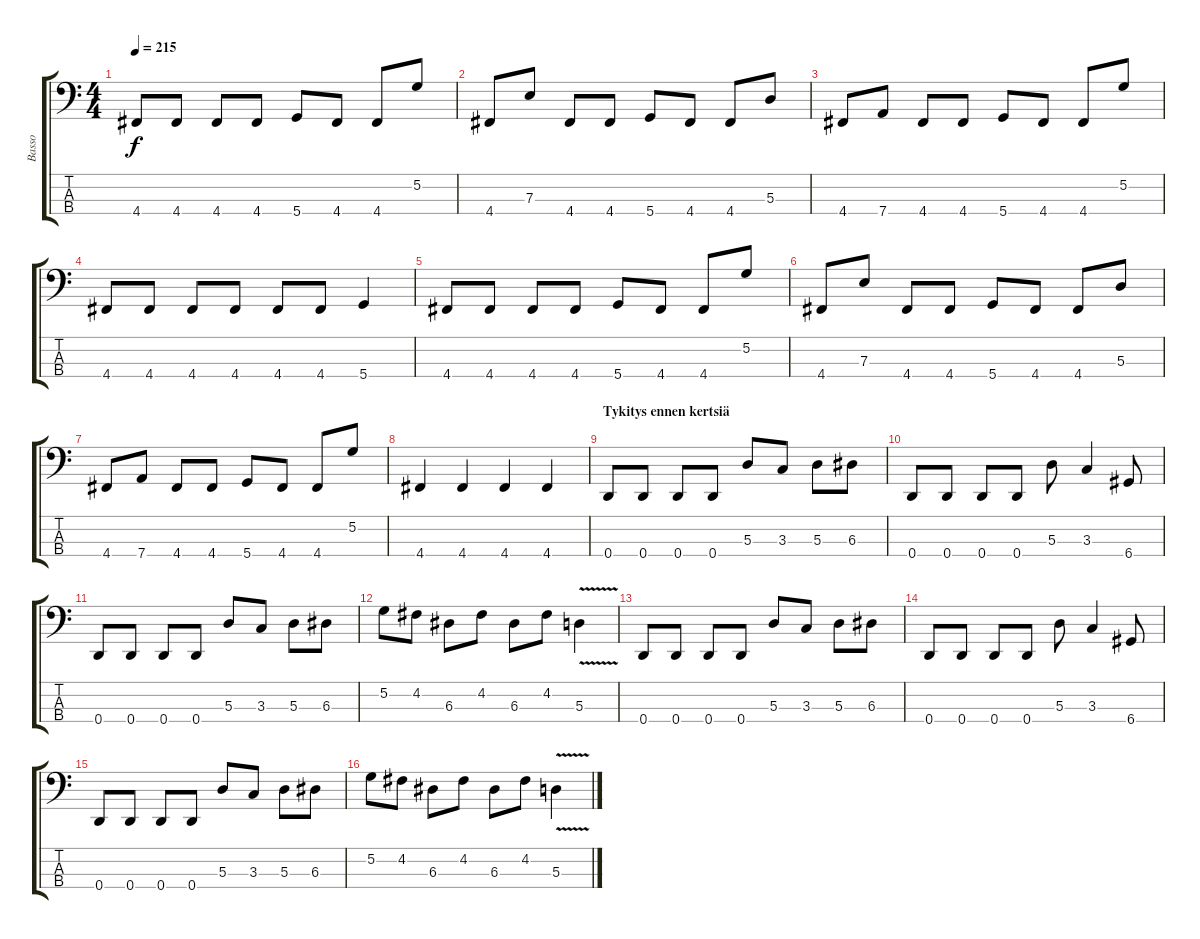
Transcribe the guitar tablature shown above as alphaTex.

\track ("Basso" "Basso") {instrument electricbassfinger}
\staff {score tabs}
\tuning (G2 D2 A1 D1) {hide}
\ts (4 4)
\tempo 215
\clef f4
\ks c
4.4.8{dy f} 4.4.8 4.4.8 4.4.8 5.4.8 4.4.8 4.4.8 5.2.8 |
4.4.8 7.3.8 4.4.8 4.4.8 5.4.8 4.4.8 4.4.8 5.3.8 |
4.4.8 7.4.8 4.4.8 4.4.8 5.4.8 4.4.8 4.4.8 5.2.8 |
4.4.8 4.4.8 4.4.8 4.4.8 4.4.8 4.4.8 5.4.4 |
4.4.8 4.4.8 4.4.8 4.4.8 5.4.8 4.4.8 4.4.8 5.2.8 |
4.4.8 7.3.8 4.4.8 4.4.8 5.4.8 4.4.8 4.4.8 5.3.8 |
4.4.8 7.4.8 4.4.8 4.4.8 5.4.8 4.4.8 4.4.8 5.2.8 |
4.4.4 4.4.4 4.4.4 4.4.4 |
\section ("" "Tykitys ennen kertsiä")
0.4.8 0.4.8 0.4.8 0.4.8 5.3.8 3.3.8 5.3.8 6.3.8 |
0.4.8 0.4.8 0.4.8 0.4.8 5.3.8 3.3.4 6.4.8 |
0.4.8 0.4.8 0.4.8 0.4.8 5.3.8 3.3.8 5.3.8 6.3.8 |
5.2.8 4.2.8 6.3.8 4.2.8 6.3.8 4.2.8 5.3{v}.4 |
0.4.8 0.4.8 0.4.8 0.4.8 5.3.8 3.3.8 5.3.8 6.3.8 |
0.4.8 0.4.8 0.4.8 0.4.8 5.3.8 3.3.4 6.4.8 |
0.4.8 0.4.8 0.4.8 0.4.8 5.3.8 3.3.8 5.3.8 6.3.8 |
5.2.8 4.2.8 6.3.8 4.2.8 6.3.8 4.2.8 5.3{v}.4
